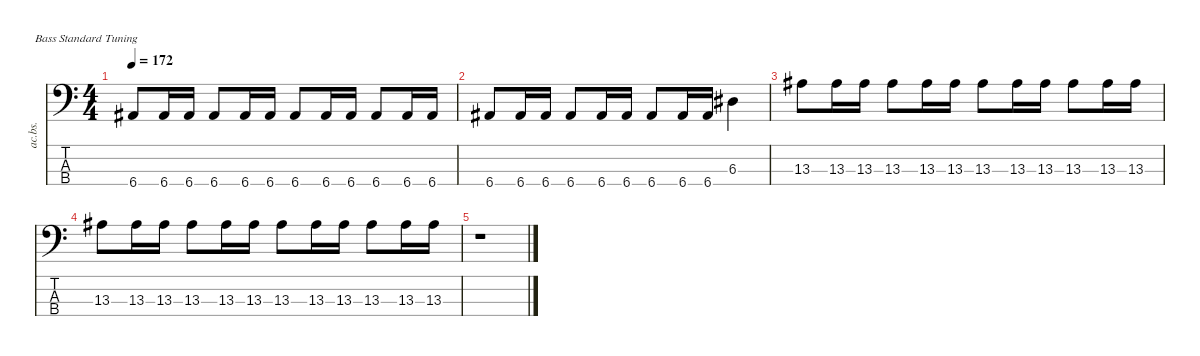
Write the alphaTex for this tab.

\defaultSystemsLayout 4
\hideDynamics
\bracketExtendMode nobrackets
\otherSystemsTrackNameOrientation horizontal
\track ("Bass" "ac.bs.") {instrument acousticbass}
\staff {score tabs}
\tuning (G2 D2 A1 E1)
\ts (4 4)
\tempo 172
\clef f4
\ks c
6.4.8{dy mf} 6.4.16 6.4.16 6.4.8 6.4.16 6.4.16 6.4.8 6.4.16 6.4.16 6.4.8 6.4.16 6.4.16 |
6.4.8 6.4.16 6.4.16 6.4.8 6.4.16 6.4.16 6.4.8 6.4.16 6.4.16 6.3.4 |
13.3.8 13.3.16 13.3.16 13.3.8 13.3.16 13.3.16 13.3.8 13.3.16 13.3.16 13.3.8 13.3.16 13.3.16 |
13.3.8 13.3.16 13.3.16 13.3.8 13.3.16 13.3.16 13.3.8 13.3.16 13.3.16 13.3.8 13.3.16 13.3.16 |
r.1
